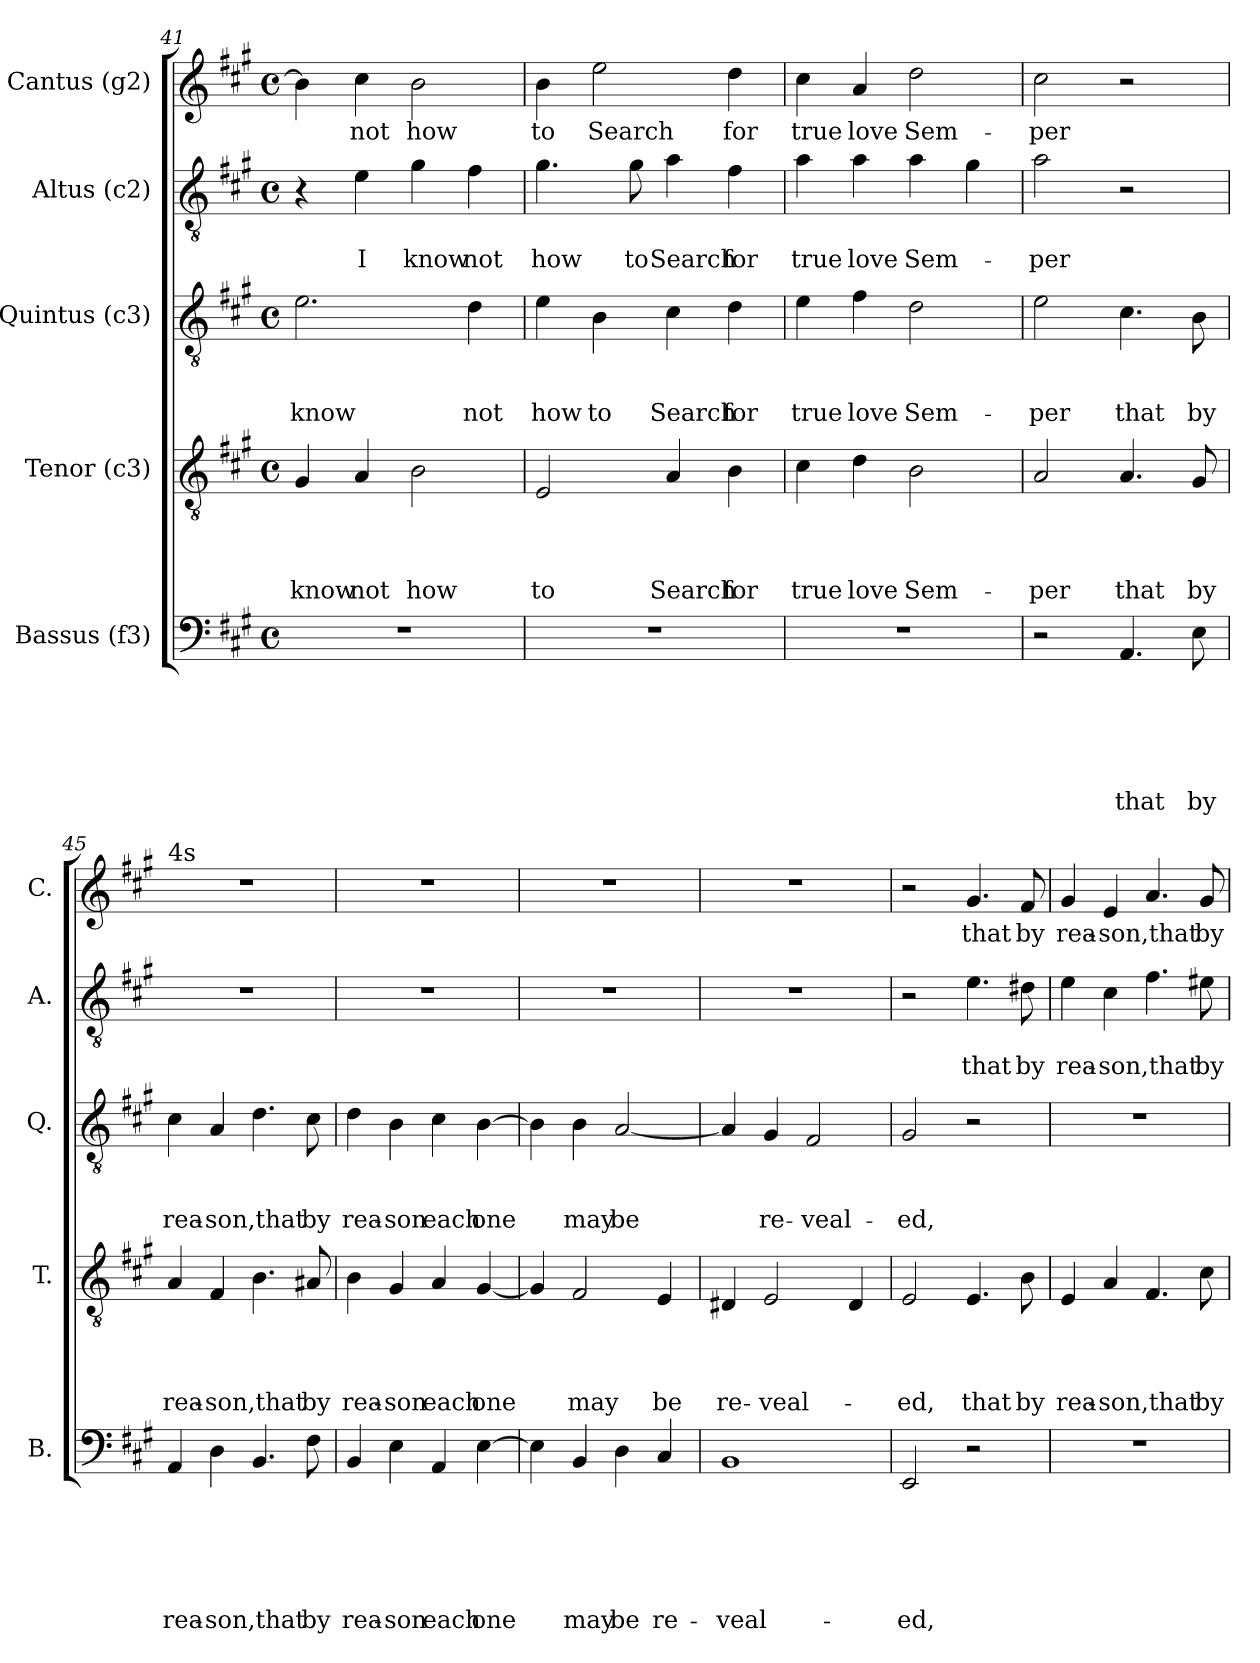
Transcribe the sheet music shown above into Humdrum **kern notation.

**kern	**text	**text	**text	**text	**text	**text	**kern	**text	**text	**text	**text	**kern	**text	**text	**text	**kern	**text	**text	**kern	**text
*part5	*part5	*part5	*part5	*part5	*part5	*part5	*part4	*part4	*part4	*part4	*part4	*part3	*part3	*part3	*part3	*part2	*part2	*part2	*part1	*part1
*staff5	*staff5	*staff5	*staff5	*staff5	*staff5	*staff5	*staff4	*staff4	*staff4	*staff4	*staff4	*staff3	*staff3	*staff3	*staff3	*staff2	*staff2	*staff2	*staff1	*staff1
*I"Bassus (f3)	*	*	*	*	*	*	*I"Tenor (c3)	*	*	*	*	*I"Quintus (c3)	*	*	*	*I"Altus (c2)	*	*	*I"Cantus (g2)	*
*I'B.	*	*	*	*	*	*	*I'T.	*	*	*	*	*I'Q.	*	*	*	*I'A.	*	*	*I'C.	*
*clefF4	*	*	*	*	*	*	*clefGv2	*	*	*	*	*clefGv2	*	*	*	*clefGv2	*	*	*clefG2	*
*k[f#c#g#]	*	*	*	*	*	*	*k[f#c#g#]	*	*	*	*	*k[f#c#g#]	*	*	*	*k[f#c#g#]	*	*	*k[f#c#g#]	*
*A:	*	*	*	*	*	*	*A:	*	*	*	*	*A:	*	*	*	*A:	*	*	*A:	*
*M4/4	*	*	*	*	*	*	*M4/4	*	*	*	*	*M4/4	*	*	*	*M4/4	*	*	*M4/4	*
*met(c)	*	*	*	*	*	*	*met(c)	*	*	*	*	*met(c)	*	*	*	*met(c)	*	*	*met(c)	*
=41	=41	=41	=41	=41	=41	=41	=41	=41	=41	=41	=41	=41	=41	=41	=41	=41	=41	=41	=41	=41
!	!	!	!	!	!	!	!	!	!	!	!LO:LY:b	!	!	!	!LO:LY:b	!	!	!	!	!
1r	.	.	.	.	.	.	4G#/	.	.	.	know	2.e\	.	.	know	4r	.	.	4b\]	.
!	!	!	!	!	!	!	!	!	!	!	!LO:LY:b	!	!	!	!	!	!	!LO:LY:b	!	!LO:LY:b
.	.	.	.	.	.	.	4A/	.	.	.	not	.	.	.	.	4e\	.	I	4cc#\	not
!	!	!	!	!	!	!	!	!	!	!	!LO:LY:b	!	!	!	!	!	!	!LO:LY:b	!	!LO:LY:b
.	.	.	.	.	.	.	2B\	.	.	.	how	.	.	.	.	4g#\	.	know	2b\	how
!	!	!	!	!	!	!	!	!	!	!	!	!	!	!	!LO:LY:b	!	!	!LO:LY:b	!	!
.	.	.	.	.	.	.	.	.	.	.	.	4d\	.	.	not	4f#\	.	not	.	.
=42	=42	=42	=42	=42	=42	=42	=42	=42	=42	=42	=42	=42	=42	=42	=42	=42	=42	=42	=42	=42
!	!	!	!	!	!	!	!	!	!	!	!LO:LY:b	!	!	!	!LO:LY:b	!	!	!LO:LY:b	!	!LO:LY:b
1r	.	.	.	.	.	.	2E/	.	.	.	to	4e\	.	.	how	4.g#\	.	how	4b\	to
!	!	!	!	!	!	!	!	!	!	!	!	!	!	!	!LO:LY:b	!	!	!	!	!LO:LY:b
.	.	.	.	.	.	.	.	.	.	.	.	4B\	.	.	to	.	.	.	2ee\	Search
!	!	!	!	!	!	!	!	!	!	!	!	!	!	!	!	!	!	!LO:LY:b	!	!
.	.	.	.	.	.	.	.	.	.	.	.	.	.	.	.	8g#\	.	to	.	.
!	!	!	!	!	!	!	!	!	!	!	!LO:LY:b	!	!	!	!LO:LY:b	!	!	!LO:LY:b	!	!
.	.	.	.	.	.	.	4A/	.	.	.	Search	4c#\	.	.	Search	4a\	.	Search	.	.
!	!	!	!	!	!	!	!	!	!	!	!LO:LY:b	!	!	!	!LO:LY:b	!	!	!LO:LY:b	!	!LO:LY:b
.	.	.	.	.	.	.	4B\	.	.	.	for	4d\	.	.	for	4f#\	.	for	4dd\	for
=43	=43	=43	=43	=43	=43	=43	=43	=43	=43	=43	=43	=43	=43	=43	=43	=43	=43	=43	=43	=43
!	!	!	!	!	!	!	!	!	!	!	!LO:LY:b	!	!	!	!LO:LY:b	!	!	!LO:LY:b	!	!LO:LY:b
1r	.	.	.	.	.	.	4c#\	.	.	.	true	4e\	.	.	true	4a\	.	true	4cc#\	true
!	!	!	!	!	!	!	!	!	!	!	!LO:LY:b	!	!	!	!LO:LY:b	!	!	!LO:LY:b	!	!LO:LY:b
.	.	.	.	.	.	.	4d\	.	.	.	love	4f#\	.	.	love	4a\	.	love	4a/	love
!	!	!	!	!	!	!	!	!	!	!	!LO:LY:b	!	!	!	!LO:LY:b	!	!	!LO:LY:b	!	!LO:LY:b
.	.	.	.	.	.	.	2B\	.	.	.	Sem-	2d\	.	.	Sem-	4a\	.	Sem-	2dd\	Sem-
.	.	.	.	.	.	.	.	.	.	.	.	.	.	.	.	4g#\	.	.	.	.
=44	=44	=44	=44	=44	=44	=44	=44	=44	=44	=44	=44	=44	=44	=44	=44	=44	=44	=44	=44	=44
!	!	!	!	!	!	!	!	!	!	!	!LO:LY:b	!	!	!	!LO:LY:b	!	!	!LO:LY:b	!	!LO:LY:b
2r	.	.	.	.	.	.	2A/	.	.	.	-per	2e\	.	.	-per	2a\	.	-per	2cc#\	-per
!	!	!	!	!	!	!LO:LY:b	!	!	!	!	!LO:LY:b	!	!	!	!LO:LY:b	!	!	!	!	!
4.AA/	.	.	.	.	.	that	4.A/	.	.	.	that	4.c#\	.	.	that	2r	.	.	2r	.
!	!	!	!	!	!	!LO:LY:b	!	!	!	!	!LO:LY:b	!	!	!	!LO:LY:b	!	!	!	!	!
8E\	.	.	.	.	.	by	8G#/	.	.	.	by	8B\	.	.	by	.	.	.	.	.
!!LO:LB:g=z
=45	=45	=45	=45	=45	=45	=45	=45	=45	=45	=45	=45	=45	=45	=45	=45	=45	=45	=45	=45	=45
!	!	!	!	!	!	!	!	!	!	!	!	!	!	!	!	!	!	!	!LO:TX:a:t=4s	!
!	!	!	!	!	!	!LO:LY:b	!	!	!	!	!LO:LY:b	!	!	!	!LO:LY:b	!	!	!	!	!
4AA/	.	.	.	.	.	rea-	4A/	.	.	.	rea-	4c#\	.	.	rea-	1r	.	.	1r	.
!	!	!	!	!	!	!LO:LY:b	!	!	!	!	!LO:LY:b	!	!	!	!LO:LY:b	!	!	!	!	!
4D\	.	.	.	.	.	-son,that	4F#/	.	.	.	-son,that	4A/	.	.	-son,that	.	.	.	.	.
4.BB/	.	.	.	.	.	.	4.B\	.	.	.	.	4.d\	.	.	.	.	.	.	.	.
!	!	!	!	!	!	!LO:LY:b	!	!	!	!	!LO:LY:b	!	!	!	!LO:LY:b	!	!	!	!	!
8F#\	.	.	.	.	.	by	8A#X/	.	.	.	by	8c#\	.	.	by	.	.	.	.	.
=46	=46	=46	=46	=46	=46	=46	=46	=46	=46	=46	=46	=46	=46	=46	=46	=46	=46	=46	=46	=46
!	!	!	!	!	!	!LO:LY:b	!	!	!	!	!LO:LY:b	!	!	!	!LO:LY:b	!	!	!	!	!
4BB/	.	.	.	.	.	rea-	4B\	.	.	.	rea-	4d\	.	.	rea-	1r	.	.	1r	.
!	!	!	!	!	!	!LO:LY:b:rj	!	!	!	!	!LO:LY:b:rj	!	!	!	!LO:LY:b:rj	!	!	!	!	!
4E\	.	.	.	.	.	-son	4G#/	.	.	.	-son	4B\	.	.	-son	.	.	.	.	.
!	!	!	!	!	!	!LO:LY:b	!	!	!	!	!LO:LY:b	!	!	!	!LO:LY:b	!	!	!	!	!
4AA/	.	.	.	.	.	each	4A/	.	.	.	each	4c#\	.	.	each	.	.	.	.	.
!	!	!	!	!	!	!LO:LY:b	!	!	!	!	!LO:LY:b	!	!	!	!LO:LY:b	!	!	!	!	!
[>4E\	.	.	.	.	.	one	[<4G#/	.	.	.	one	[>4B\	.	.	one	.	.	.	.	.
=47	=47	=47	=47	=47	=47	=47	=47	=47	=47	=47	=47	=47	=47	=47	=47	=47	=47	=47	=47	=47
4E\]	.	.	.	.	.	.	4G#/]	.	.	.	.	4B\]	.	.	.	1r	.	.	1r	.
!	!	!	!	!	!	!LO:LY:b	!	!	!	!	!LO:LY:b	!	!	!	!LO:LY:b	!	!	!	!	!
4BB/	.	.	.	.	.	may	2F#/	.	.	.	may	4B\	.	.	may	.	.	.	.	.
!	!	!	!	!	!	!LO:LY:b	!	!	!	!	!	!	!	!	!LO:LY:b	!	!	!	!	!
4D\	.	.	.	.	.	be	.	.	.	.	.	[<2A/	.	.	be	.	.	.	.	.
!	!	!	!	!	!	!LO:LY:b	!	!	!	!	!LO:LY:b	!	!	!	!	!	!	!	!	!
4C#/	.	.	.	.	.	re-	4E/	.	.	.	be	.	.	.	.	.	.	.	.	.
=48	=48	=48	=48	=48	=48	=48	=48	=48	=48	=48	=48	=48	=48	=48	=48	=48	=48	=48	=48	=48
!	!	!	!	!	!	!LO:LY:b	!	!	!	!	!LO:LY:b	!	!	!	!	!	!	!	!	!
1BB	.	.	.	.	.	-veal-	4D#X/	.	.	.	re-	4A/]	.	.	.	1r	.	.	1r	.
!	!	!	!	!	!	!	!	!	!	!	!LO:LY:b	!	!	!	!LO:LY:b	!	!	!	!	!
.	.	.	.	.	.	.	2E/	.	.	.	-veal-	4G#/	.	.	re-	.	.	.	.	.
!	!	!	!	!	!	!	!	!	!	!	!	!	!	!	!LO:LY:b	!	!	!	!	!
.	.	.	.	.	.	.	.	.	.	.	.	2F#/	.	.	-veal-	.	.	.	.	.
.	.	.	.	.	.	.	4D#/	.	.	.	.	.	.	.	.	.	.	.	.	.
=49	=49	=49	=49	=49	=49	=49	=49	=49	=49	=49	=49	=49	=49	=49	=49	=49	=49	=49	=49	=49
!	!	!	!	!	!	!LO:LY:b	!	!	!	!	!LO:LY:b	!	!	!	!LO:LY:b	!	!	!	!	!
2EE/	.	.	.	.	.	-ed,	2E/	.	.	.	-ed,	2G#/	.	.	-ed,	2r	.	.	2r	.
!	!	!	!	!	!	!	!	!	!	!	!LO:LY:b	!	!	!	!	!	!	!LO:LY:b	!	!LO:LY:b
2r	.	.	.	.	.	.	4.E/	.	.	.	that	2r	.	.	.	4.e\	.	that	4.g#/	that
!	!	!	!	!	!	!	!	!	!	!	!LO:LY:b	!	!	!	!	!	!	!LO:LY:b	!	!LO:LY:b
.	.	.	.	.	.	.	8B\	.	.	.	by	.	.	.	.	8d#X\	.	by	8f#/	by
=50	=50	=50	=50	=50	=50	=50	=50	=50	=50	=50	=50	=50	=50	=50	=50	=50	=50	=50	=50	=50
!	!	!	!	!	!	!	!	!	!	!	!LO:LY:b	!	!	!	!	!	!	!LO:LY:b	!	!LO:LY:b
1r	.	.	.	.	.	.	4E/	.	.	.	rea-	1r	.	.	.	4e\	.	rea-	4g#/	rea-
!	!	!	!	!	!	!	!	!	!	!	!LO:LY:b	!	!	!	!	!	!	!LO:LY:b	!	!LO:LY:b
.	.	.	.	.	.	.	4A/	.	.	.	-son,that	.	.	.	.	4c#\	.	-son,that	4e/	-son,that
.	.	.	.	.	.	.	4.F#/	.	.	.	.	.	.	.	.	4.f#\	.	.	4.a/	.
!	!	!	!	!	!	!	!	!	!	!	!LO:LY:b	!	!	!	!	!	!	!LO:LY:b	!	!LO:LY:b
.	.	.	.	.	.	.	8c#\	.	.	.	by	.	.	.	.	8e#X\	.	by	8g#/	by
=	=	=	=	=	=	=	=	=	=	=	=	=	=	=	=	=	=	=	=	=
*-	*-	*-	*-	*-	*-	*-	*-	*-	*-	*-	*-	*-	*-	*-	*-	*-	*-	*-	*-	*-
